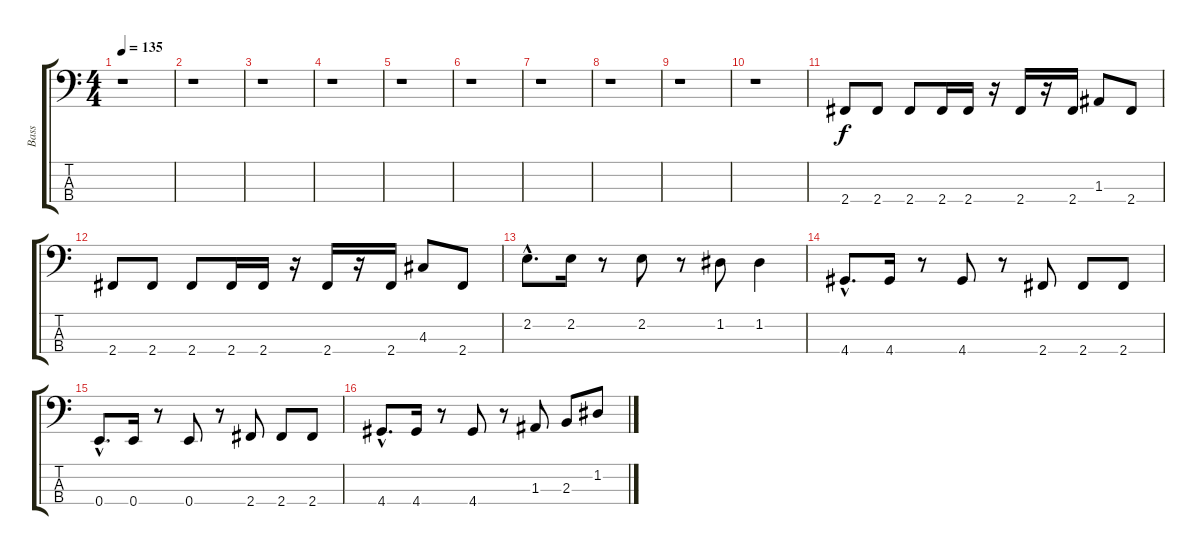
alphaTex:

\track ("Bass" "Bass") {instrument electricbasspick}
\staff {score tabs}
\tuning (G2 D2 A1 E1) {hide}
\ts (4 4)
\tempo 135
\clef f4
\ks c
r.1{dy f instrument electricbasspick} |
r.1 |
r.1 |
r.1 |
r.1 |
r.1 |
r.1 |
r.1 |
r.1 |
r.1 |
2.4.8 2.4.8 2.4.8 2.4.16 2.4.16 r.16 2.4.16 r.16 2.4.16 1.3.8 2.4.8 |
2.4.8 2.4.8 2.4.8 2.4.16 2.4.16 r.16 2.4.16 r.16 2.4.16 4.3.8 2.4.8 |
2.2{hac}.8{d} 2.2.16 r.8 2.2.8 r.8 1.2.8 1.2.4 |
4.4{hac}.8{d} 4.4.16 r.8 4.4.8 r.8 2.4.8 2.4.8 2.4.8 |
0.4{hac}.8{d} 0.4.16 r.8 0.4.8 r.8 2.4.8 2.4.8 2.4.8 |
4.4{hac}.8{d} 4.4.16 r.8 4.4.8 r.8 1.3.8 2.3.8 1.2.8
